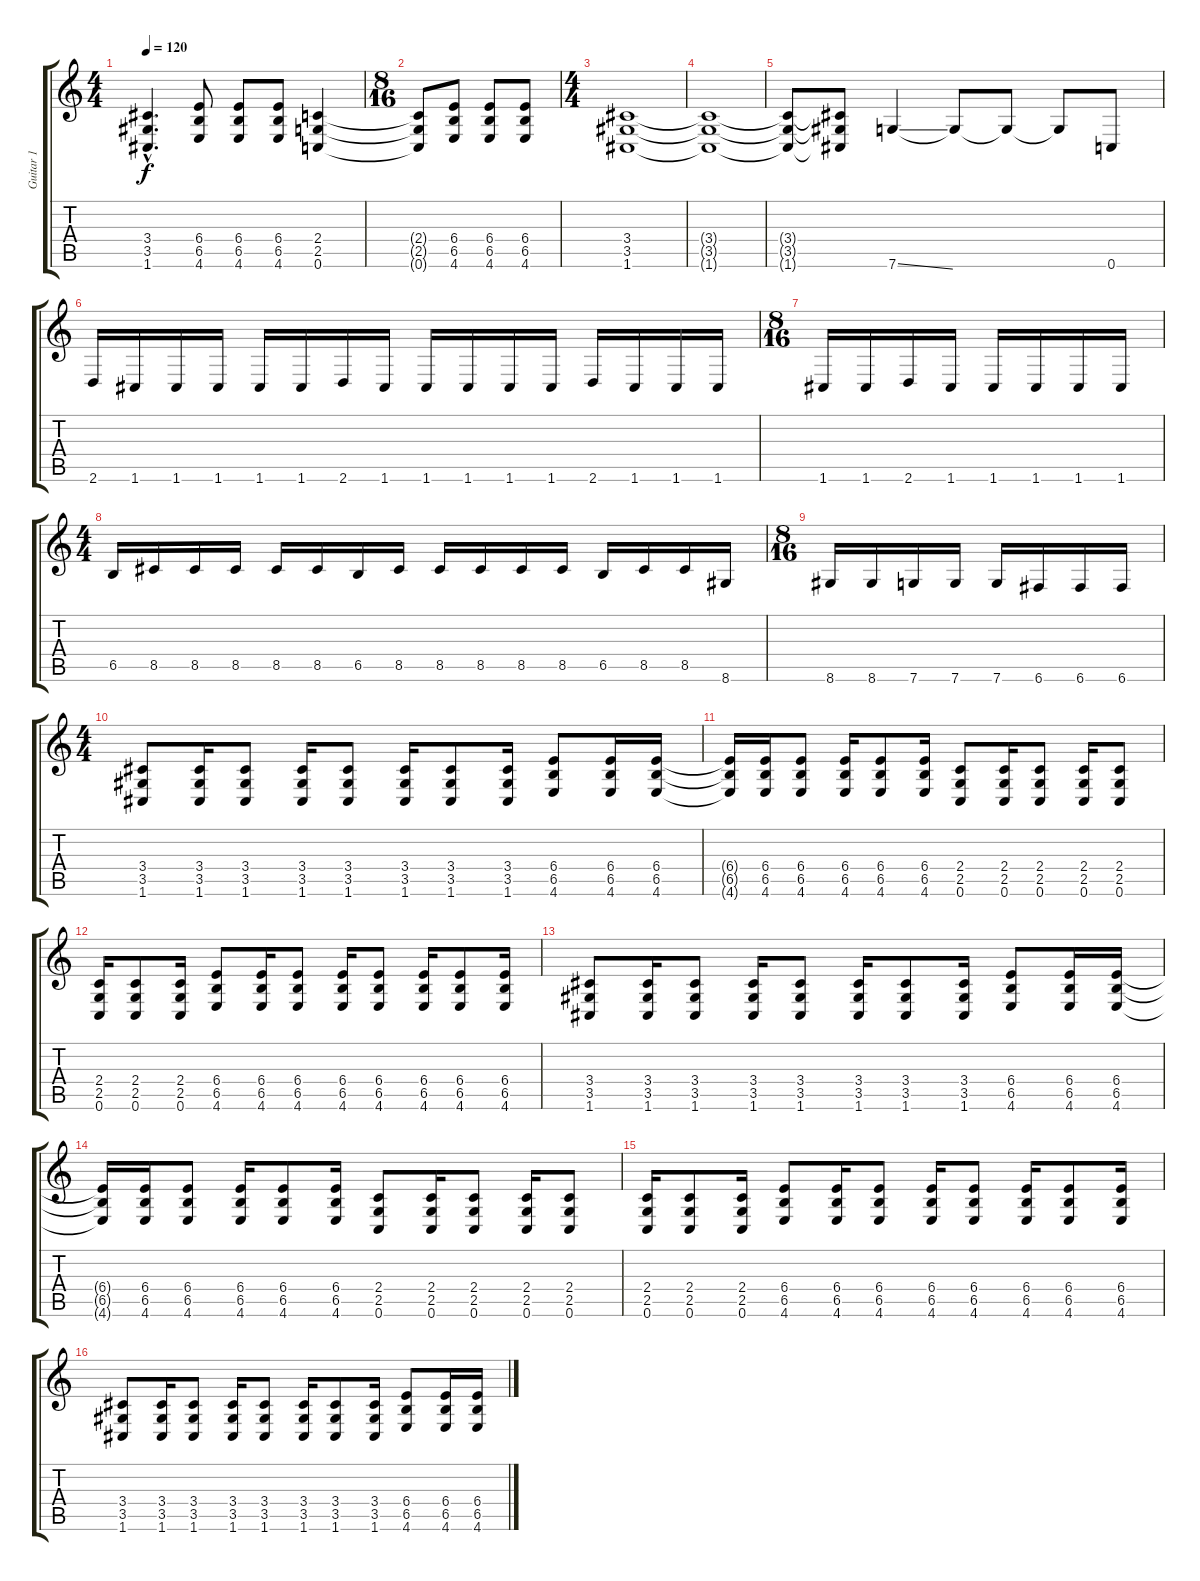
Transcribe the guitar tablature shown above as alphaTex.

\track ("Guitar 1" "Guitar 1") {instrument overdrivenguitar}
\staff {score tabs}
\tuning (C4 G3 Eb3 Bb2 F2 C2) {hide}
\ts (4 4)
\tempo 120
\clef g2
\ks c
(3.4{hac} 3.5{hac} 1.6{hac}).4{d dy f} (6.4 6.5 4.6).8 (6.4 6.5 4.6).8 (6.4 6.5 4.6).8 (2.4 2.5 0.6).4 |
\ts (8 16)
(2.4{t} 2.5{t} 0.6{t}).8 (6.4 6.5 4.6).8 (6.4 6.5 4.6).8 (6.4 6.5 4.6).8 |
\ts (4 4)
(3.4 3.5 1.6).1{volume 13} |
(3.4{t} 3.5{t} 1.6{t}).1 |
(3.4{t} 3.5{t} 1.6{t}).8 (3.4{t} 3.5{t} 1.6{t}).8 7.6{ss}.4{volume 10} 7.6{t}.8 7.6{t}.8 7.6{t}.8 0.6.8 |
2.6.16{volume 12} 1.6.16 1.6.16 1.6.16 1.6.16 1.6.16 2.6.16 1.6.16 1.6.16 1.6.16 1.6.16 1.6.16 2.6.16 1.6.16 1.6.16 1.6.16 |
\ts (8 16)
1.6.16 1.6.16 2.6.16 1.6.16 1.6.16 1.6.16 1.6.16 1.6.16 |
\ts (4 4)
6.5.16{volume 16} 8.5.16 8.5.16 8.5.16 8.5.16 8.5.16 6.5.16 8.5.16 8.5.16 8.5.16 8.5.16 8.5.16 6.5.16 8.5.16 8.5.16 8.6.16 |
\ts (8 16)
8.6.16 8.6.16 7.6.16 7.6.16 7.6.16 6.6.16 6.6.16 6.6.16 |
\ts (4 4)
(3.4 3.5 1.6).8{volume 13} (3.4 3.5 1.6).16 (3.4 3.5 1.6).8 (3.4 3.5 1.6).16 (3.4 3.5 1.6).8 (3.4 3.5 1.6).16 (3.4 3.5 1.6).8 (3.4 3.5 1.6).16 (6.4 6.5 4.6).8 (6.4 6.5 4.6).16 (6.4 6.5 4.6).16 |
(6.4{t} 6.5{t} 4.6{t}).16 (6.4 6.5 4.6).16 (6.4 6.5 4.6).8 (6.4 6.5 4.6).16 (6.4 6.5 4.6).8 (6.4 6.5 4.6).16 (2.4 2.5 0.6).8 (2.4 2.5 0.6).16 (2.4 2.5 0.6).8 (2.4 2.5 0.6).16 (2.4 2.5 0.6).8 |
(2.4 2.5 0.6).16 (2.4 2.5 0.6).8 (2.4 2.5 0.6).16 (6.4 6.5 4.6).8 (6.4 6.5 4.6).16 (6.4 6.5 4.6).8 (6.4 6.5 4.6).16 (6.4 6.5 4.6).8 (6.4 6.5 4.6).16 (6.4 6.5 4.6).8 (6.4 6.5 4.6).16 |
(3.4 3.5 1.6).8{volume 13} (3.4 3.5 1.6).16 (3.4 3.5 1.6).8 (3.4 3.5 1.6).16 (3.4 3.5 1.6).8 (3.4 3.5 1.6).16 (3.4 3.5 1.6).8 (3.4 3.5 1.6).16 (6.4 6.5 4.6).8 (6.4 6.5 4.6).16 (6.4 6.5 4.6).16 |
(6.4{t} 6.5{t} 4.6{t}).16 (6.4 6.5 4.6).16 (6.4 6.5 4.6).8 (6.4 6.5 4.6).16 (6.4 6.5 4.6).8 (6.4 6.5 4.6).16 (2.4 2.5 0.6).8 (2.4 2.5 0.6).16 (2.4 2.5 0.6).8 (2.4 2.5 0.6).16 (2.4 2.5 0.6).8 |
(2.4 2.5 0.6).16 (2.4 2.5 0.6).8 (2.4 2.5 0.6).16 (6.4 6.5 4.6).8 (6.4 6.5 4.6).16 (6.4 6.5 4.6).8 (6.4 6.5 4.6).16 (6.4 6.5 4.6).8 (6.4 6.5 4.6).16 (6.4 6.5 4.6).8 (6.4 6.5 4.6).16 |
(3.4 3.5 1.6).8{volume 13} (3.4 3.5 1.6).16 (3.4 3.5 1.6).8 (3.4 3.5 1.6).16 (3.4 3.5 1.6).8 (3.4 3.5 1.6).16 (3.4 3.5 1.6).8 (3.4 3.5 1.6).16 (6.4 6.5 4.6).8 (6.4 6.5 4.6).16 (6.4 6.5 4.6).16
